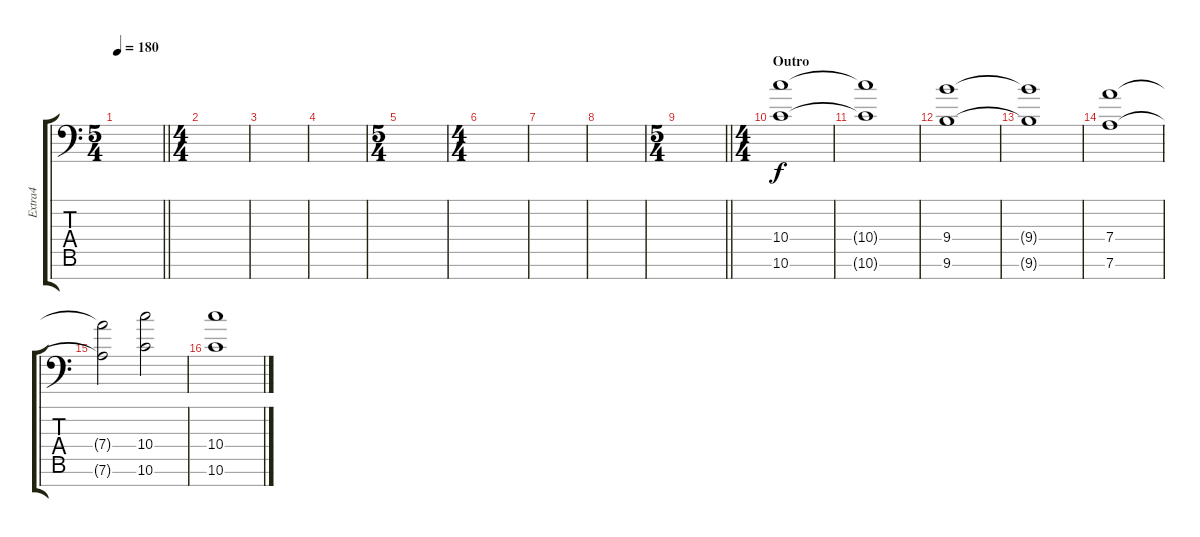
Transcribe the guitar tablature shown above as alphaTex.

\track ("Extra4" "Extra4") {instrument distortionguitar}
\staff {score tabs}
\tuning (E4 B3 G3 D3 A2 D2 A1) {hide}
\ts (5 4)
\tempo 180
\clef f4
\barLineRight lightlight
\ks c
|
\ts (4 4)
|
|
|
\ts (5 4)
|
\ts (4 4)
|
|
|
\ts (5 4)
\barLineRight lightlight
|
\ts (4 4)
\section ("" "Outro")
(10.4 10.6).1 |
(10.4{t} 10.6{t}).1 |
(9.4 9.6).1 |
(9.4{t} 9.6{t}).1 |
(7.4 7.6).1 |
(7.4{t} 7.6{t}).2 (10.4 10.6).2 |
(10.4 10.6).1
